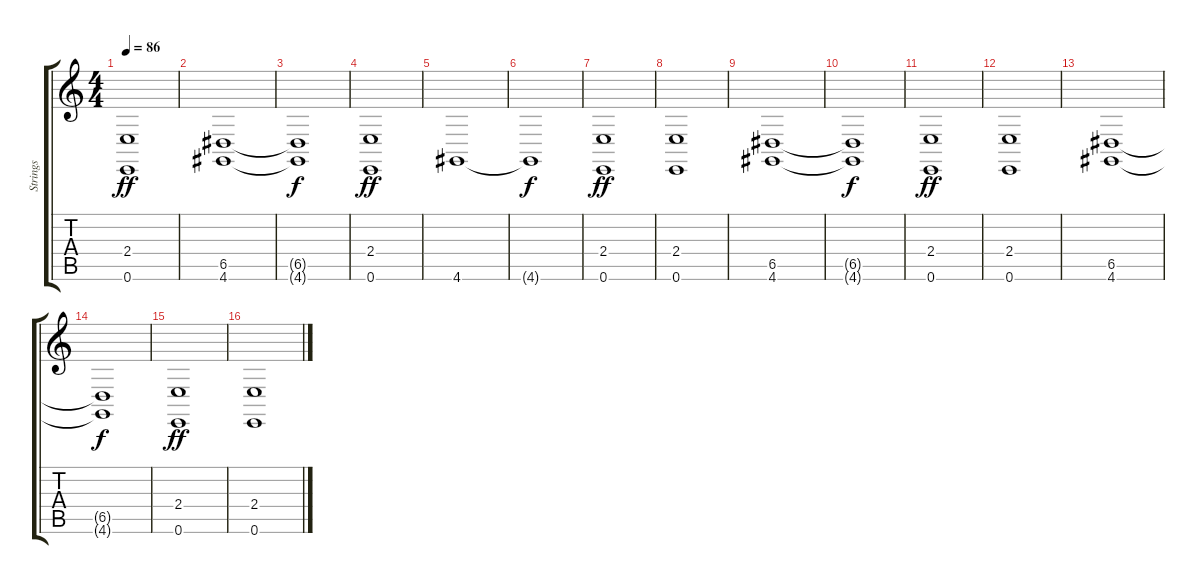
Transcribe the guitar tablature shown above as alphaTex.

\track ("Strings" "Strings") {instrument stringensemble1}
\staff {score tabs}
\tuning (E4 B3 G3 D3 A2 E2) {hide}
\ts (4 4)
\tempo 86
\clef g2
\ks c
(2.4 0.6).1{dy ff} |
(6.5 4.6).1 |
(6.5{t} 4.6{t}).1{dy f} |
(2.4 0.6).1{dy ff} |
4.6.1 |
4.6{t}.1{dy f} |
(2.4 0.6).1{dy ff} |
(2.4 0.6).1 |
(6.5 4.6).1 |
(6.5{t} 4.6{t}).1{dy f} |
(2.4 0.6).1{dy ff} |
(2.4 0.6).1 |
(6.5 4.6).1 |
(6.5{t} 4.6{t}).1{dy f} |
(2.4 0.6).1{dy ff} |
(2.4 0.6).1
